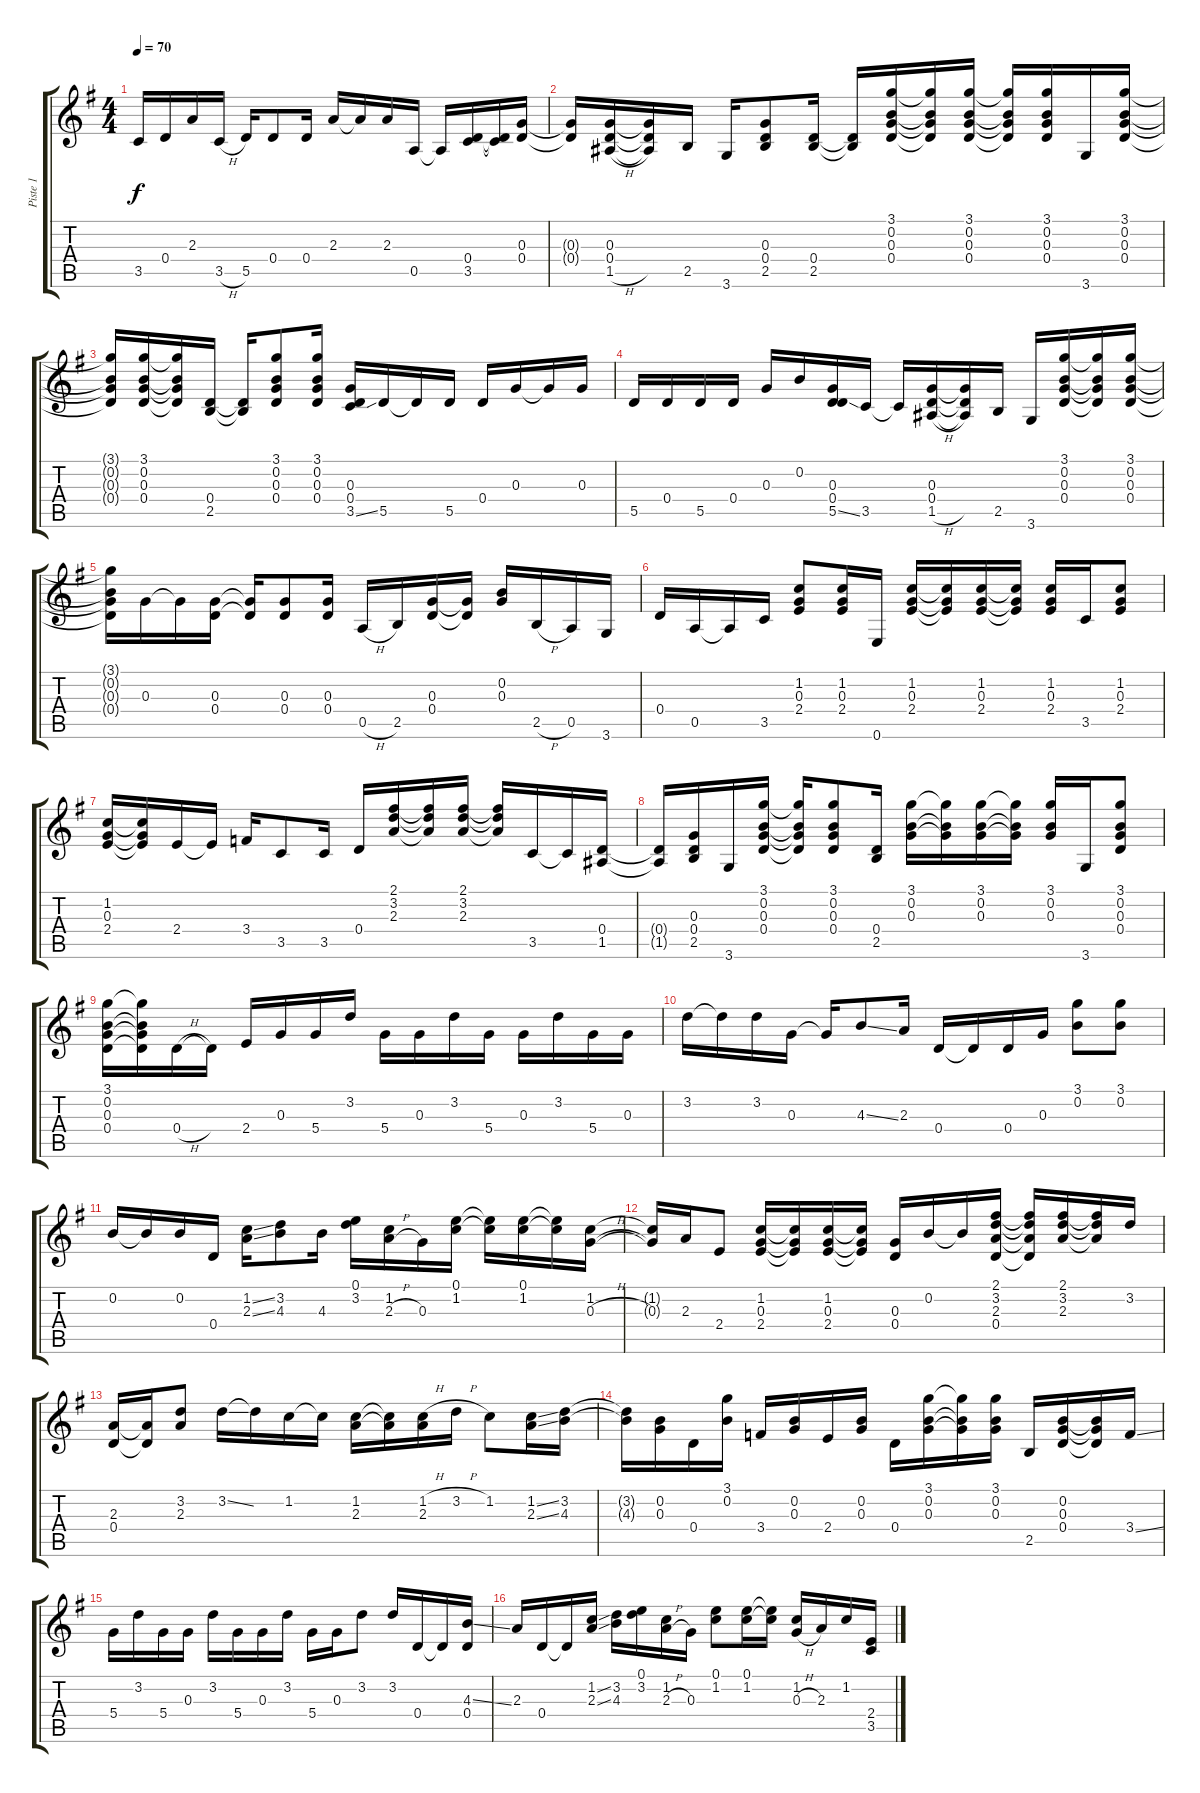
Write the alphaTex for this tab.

\track ("Piste 1" "Piste 1") {instrument acousticguitarnylon}
\staff {score tabs}
\tuning (E4 B3 G3 D3 A2 E2) {hide}
\ts (4 4)
\tempo 70
\clef g2
\ks g
3.5.16{dy f} 0.4.16 2.3.16 3.5{h}.16 5.5.16 0.4.8 0.4.16 2.3.16 2.3{t}.16 2.3.16 0.5.16 0.5{t}.16 (0.4 3.5).16 (0.4{t} 3.5{t}).16 (0.3 0.4).16 |
(0.3{t} 0.4{t}).16 (0.3 0.4 1.5{h}).16 (0.3{t} 0.4{t} 1.5{t}).16 2.5.16 3.6.16 (0.3 0.4 2.5).8 (0.4 2.5).16 (0.4{t} 2.5{t}).16 (3.1 0.2 0.3 0.4).16 (3.1{t} 0.2{t} 0.3{t} 0.4{t}).16 (3.1 0.2 0.3 0.4).16 (3.1{t} 0.2{t} 0.3{t} 0.4{t}).16 (3.1 0.2 0.3 0.4).16 3.6.16 (3.1 0.2 0.3 0.4).16 |
(3.1{t} 0.2{t} 0.3{t} 0.4{t}).16 (3.1 0.2 0.3 0.4).16 (3.1{t} 0.2{t} 0.3{t} 0.4{t}).16 (0.4 2.5).16 (0.4{t} 2.5{t}).16 (3.1 0.2 0.3 0.4).8 (3.1 0.2 0.3 0.4).16 (0.3 0.4 3.5{ss}).16 5.5.16 5.5{t}.16 5.5.16 0.4.16 0.3.16 0.3{t}.16 0.3.16 |
5.5.16 0.4.16 5.5.16 0.4.16 0.3.16 0.2.16 (0.3 0.4 5.5{ss}).16 3.5.16 3.5{t}.16 (0.3 0.4 1.5{h}).16 (0.3{t} 0.4{t} 1.5{t}).16 2.5.16 3.6.16 (3.1 0.2 0.3 0.4).16 (3.1{t} 0.2{t} 0.3{t} 0.4{t}).16 (3.1 0.2 0.3 0.4).16 |
(3.1{t} 0.2{t} 0.3{t} 0.4{t}).16 0.3.16 0.3{t}.16 (0.3 0.4).16 (0.3{t} 0.4{t}).16 (0.3 0.4).8 (0.3 0.4).16 0.5{h}.16 2.5.16 (0.3 0.4).16 (0.3{t} 0.4{t}).16 (0.2 0.3).16 2.5{h}.16 0.5.16 3.6.16 |
0.4.16 0.5.16 0.5{t}.16 3.5.16 (1.2 0.3 2.4).8 (1.2 0.3 2.4).16 0.6.16 (1.2 0.3 2.4).16 (1.2{t} 0.3{t} 2.4{t}).16 (1.2 0.3 2.4).16 (1.2{t} 0.3{t} 2.4{t}).16 (1.2 0.3 2.4).16 3.5.16 (1.2 0.3 2.4).8 |
(1.2 0.3 2.4).16 (1.2{t} 0.3{t} 2.4{t}).16 2.4.16 2.4{t}.16 3.4.16 3.5.8 3.5.16 0.4.16 (2.1 3.2 2.3).16 (2.1{t} 3.2{t} 2.3{t}).16 (2.1 3.2 2.3).16 (2.1{t} 3.2{t} 2.3{t}).16 3.5.16 3.5{t}.16 (0.4 1.5).16 |
(0.4{t} 1.5{t}).16 (0.3 0.4 2.5).16 3.6.16 (3.1 0.2 0.3 0.4).16 (3.1{t} 0.2{t} 0.3{t} 0.4{t}).16 (3.1 0.2 0.3 0.4).8 (0.4 2.5).16 (3.1 0.2 0.3).16 (3.1{t} 0.2{t} 0.3{t}).16 (3.1 0.2 0.3).16 (3.1{t} 0.2{t} 0.3{t}).16 (3.1 0.2 0.3).16 3.6.16 (3.1 0.2 0.3 0.4).8 |
(3.1 0.2 0.3 0.4).16 (3.1{t} 0.2{t} 0.3{t} 0.4{t}).16 0.4{h}.16 0.4{t}.16 2.4.16 0.3.16 5.4.16 3.2.16 5.4.16 0.3.16 3.2.16 5.4.16 0.3.16 3.2.16 5.4.16 0.3.16 |
3.2.16 3.2{t}.16 3.2.16 0.3.16 0.3{t}.16 4.3{ss}.8 2.3.16 0.4.16 0.4{t}.16 0.4.16 0.3.16 (3.1 0.2).8 (3.1 0.2).8 |
0.2.16 0.2{t}.16 0.2.16 0.4.16 (1.2{ss} 2.3{ss}).16 (3.2 4.3).8 4.3.16 (0.1 3.2).16 (1.2 2.3{h}).16 0.3.16 (0.1 1.2).16 (0.1{t} 1.2{t}).16 (0.1 1.2).16 (0.1{t} 1.2{t}).16 (1.2 0.3{h}).16 |
(1.2{t} 0.3{t}).16 2.3.16 2.4.8 (1.2 0.3 2.4).16 (1.2{t} 0.3{t} 2.4{t}).16 (1.2 0.3 2.4).16 (1.2{t} 0.3{t} 2.4{t}).16 (0.3 0.4).16 0.2.16 0.2{t}.16 (2.1 3.2 2.3 0.4).16 (2.1{t} 3.2{t} 2.3{t} 0.4{t}).16 (2.1 3.2 2.3).16 (2.1{t} 3.2{t} 2.3{t}).16 3.2.16 |
(2.3 0.4).16 (2.3{t} 0.4{t}).16 (3.2 2.3).8 3.2{ss}.16 3.2{t}.16 1.2.16 1.2{t}.16 (1.2 2.3).16 (1.2{t} 2.3{t}).16 (1.2{h} 2.3).16 3.2{h}.16 1.2.8 (1.2{ss} 2.3{ss}).16 (3.2 4.3).16 |
(3.2{t} 4.3{t}).16 (0.2 0.3).16 0.4.16 (3.1 0.2).16 3.4.16 (0.2 0.3).16 2.4.16 (0.2 0.3).16 0.4.16 (3.1 0.2 0.3).16 (3.1{t} 0.2{t} 0.3{t}).16 (3.1 0.2 0.3).16 2.5.16 (0.2 0.3 0.4).16 (0.2{t} 0.3{t} 0.4{t}).16 3.4{ss}.16 |
5.4.16 3.2.16 5.4.16 0.3.16 3.2.16 5.4.16 0.3.16 3.2.16 5.4.16 0.3.16 3.2.8 3.2.16 0.4.16 0.4{t}.16 (4.3{ss} 0.4).16 |
2.3.16 0.4.16 0.4{t}.16 (1.2{ss} 2.3{ss}).16 (3.2 4.3).16 (0.1 3.2).16 (1.2 2.3{h}).16 0.3.16 (0.1 1.2).8 (0.1 1.2).16 (0.1{t} 1.2{t}).16 (1.2 0.3{h}).16 2.3.16 1.2.16 (2.4 3.5).16
